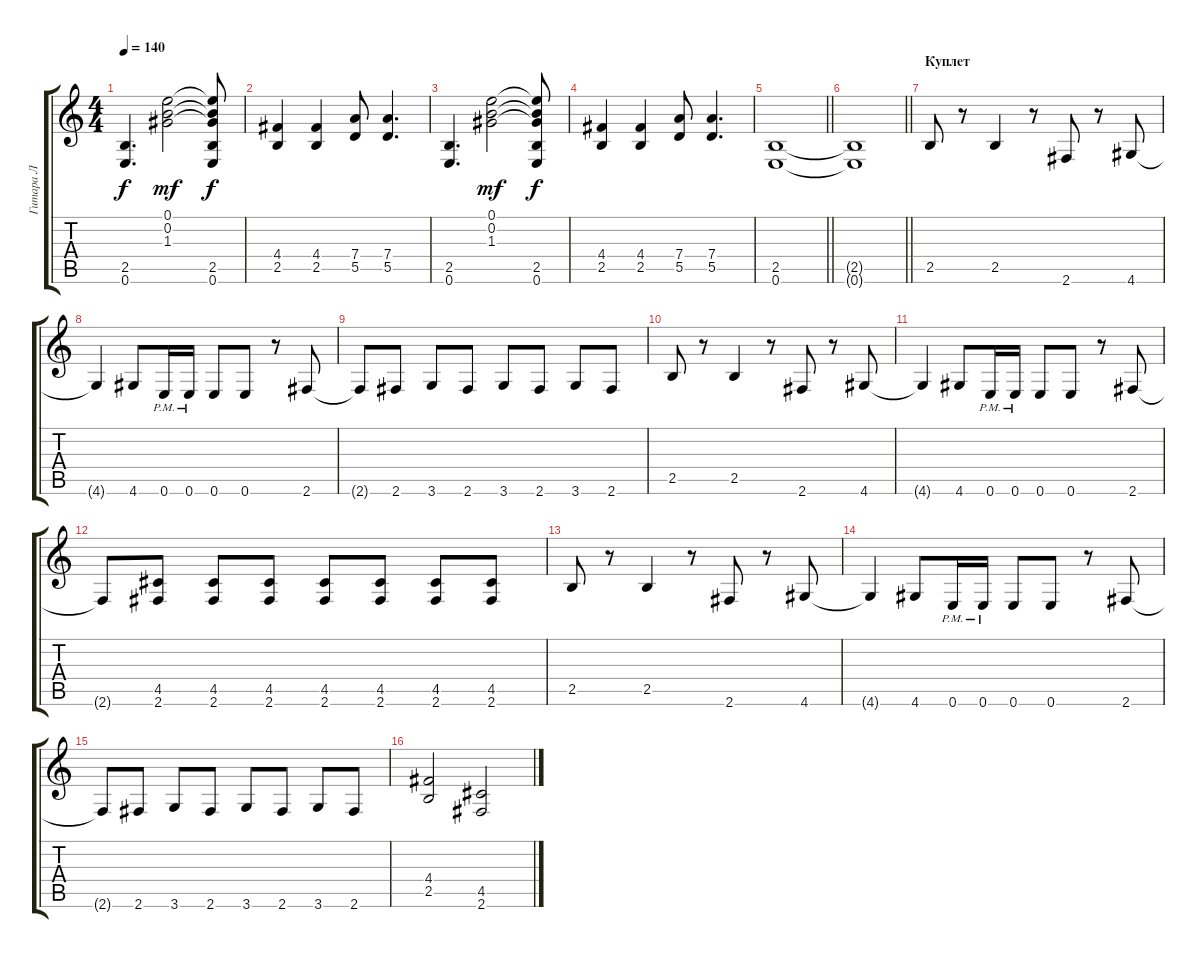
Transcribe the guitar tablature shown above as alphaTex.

\track ("Гитара Л" "Гитара Л") {instrument distortionguitar}
\staff {score tabs}
\tuning (E4 B3 G3 D3 A2 E2) {hide}
\ts (4 4)
\tempo 140
\clef g2
\ks c
(2.5 0.6).4{d dy f} (0.1 0.2 1.3).2{dy mf} (0.1{t} 0.2{t} 1.3{t} 2.5 0.6).8{dy f} |
(4.4 2.5).4 (4.4 2.5).4 (7.4 5.5).8 (7.4 5.5).4{d} |
(2.5 0.6).4{d} (0.1 0.2 1.3).2{dy mf} (0.1{t} 0.2{t} 1.3{t} 2.5 0.6).8{dy f} |
(4.4 2.5).4 (4.4 2.5).4 (7.4 5.5).8 (7.4 5.5).4{d} |
\barLineRight lightlight
(2.5 0.6).1 |
\barLineRight lightlight
(2.5{t} 0.6{t}).1 |
\section ("" "Куплет")
2.5.8 r.8 2.5.4 r.8 2.6.8 r.8 4.6.8 |
4.6{t}.4 4.6.8 0.6{pm}.16 0.6{pm}.16 0.6.8 0.6.8 r.8 2.6.8 |
2.6{t}.8 2.6.8 3.6.8 2.6.8 3.6.8 2.6.8 3.6.8 2.6.8 |
2.5.8 r.8 2.5.4 r.8 2.6.8 r.8 4.6.8 |
4.6{t}.4 4.6.8 0.6{pm}.16 0.6{pm}.16 0.6.8 0.6.8 r.8 2.6.8 |
2.6{t}.8 (4.5 2.6).8 (4.5 2.6).8 (4.5 2.6).8 (4.5 2.6).8 (4.5 2.6).8 (4.5 2.6).8 (4.5 2.6).8 |
2.5.8 r.8 2.5.4 r.8 2.6.8 r.8 4.6.8 |
4.6{t}.4 4.6.8 0.6{pm}.16 0.6{pm}.16 0.6.8 0.6.8 r.8 2.6.8 |
2.6{t}.8 2.6.8 3.6.8 2.6.8 3.6.8 2.6.8 3.6.8 2.6.8 |
(4.4 2.5).2 (4.5 2.6).2
